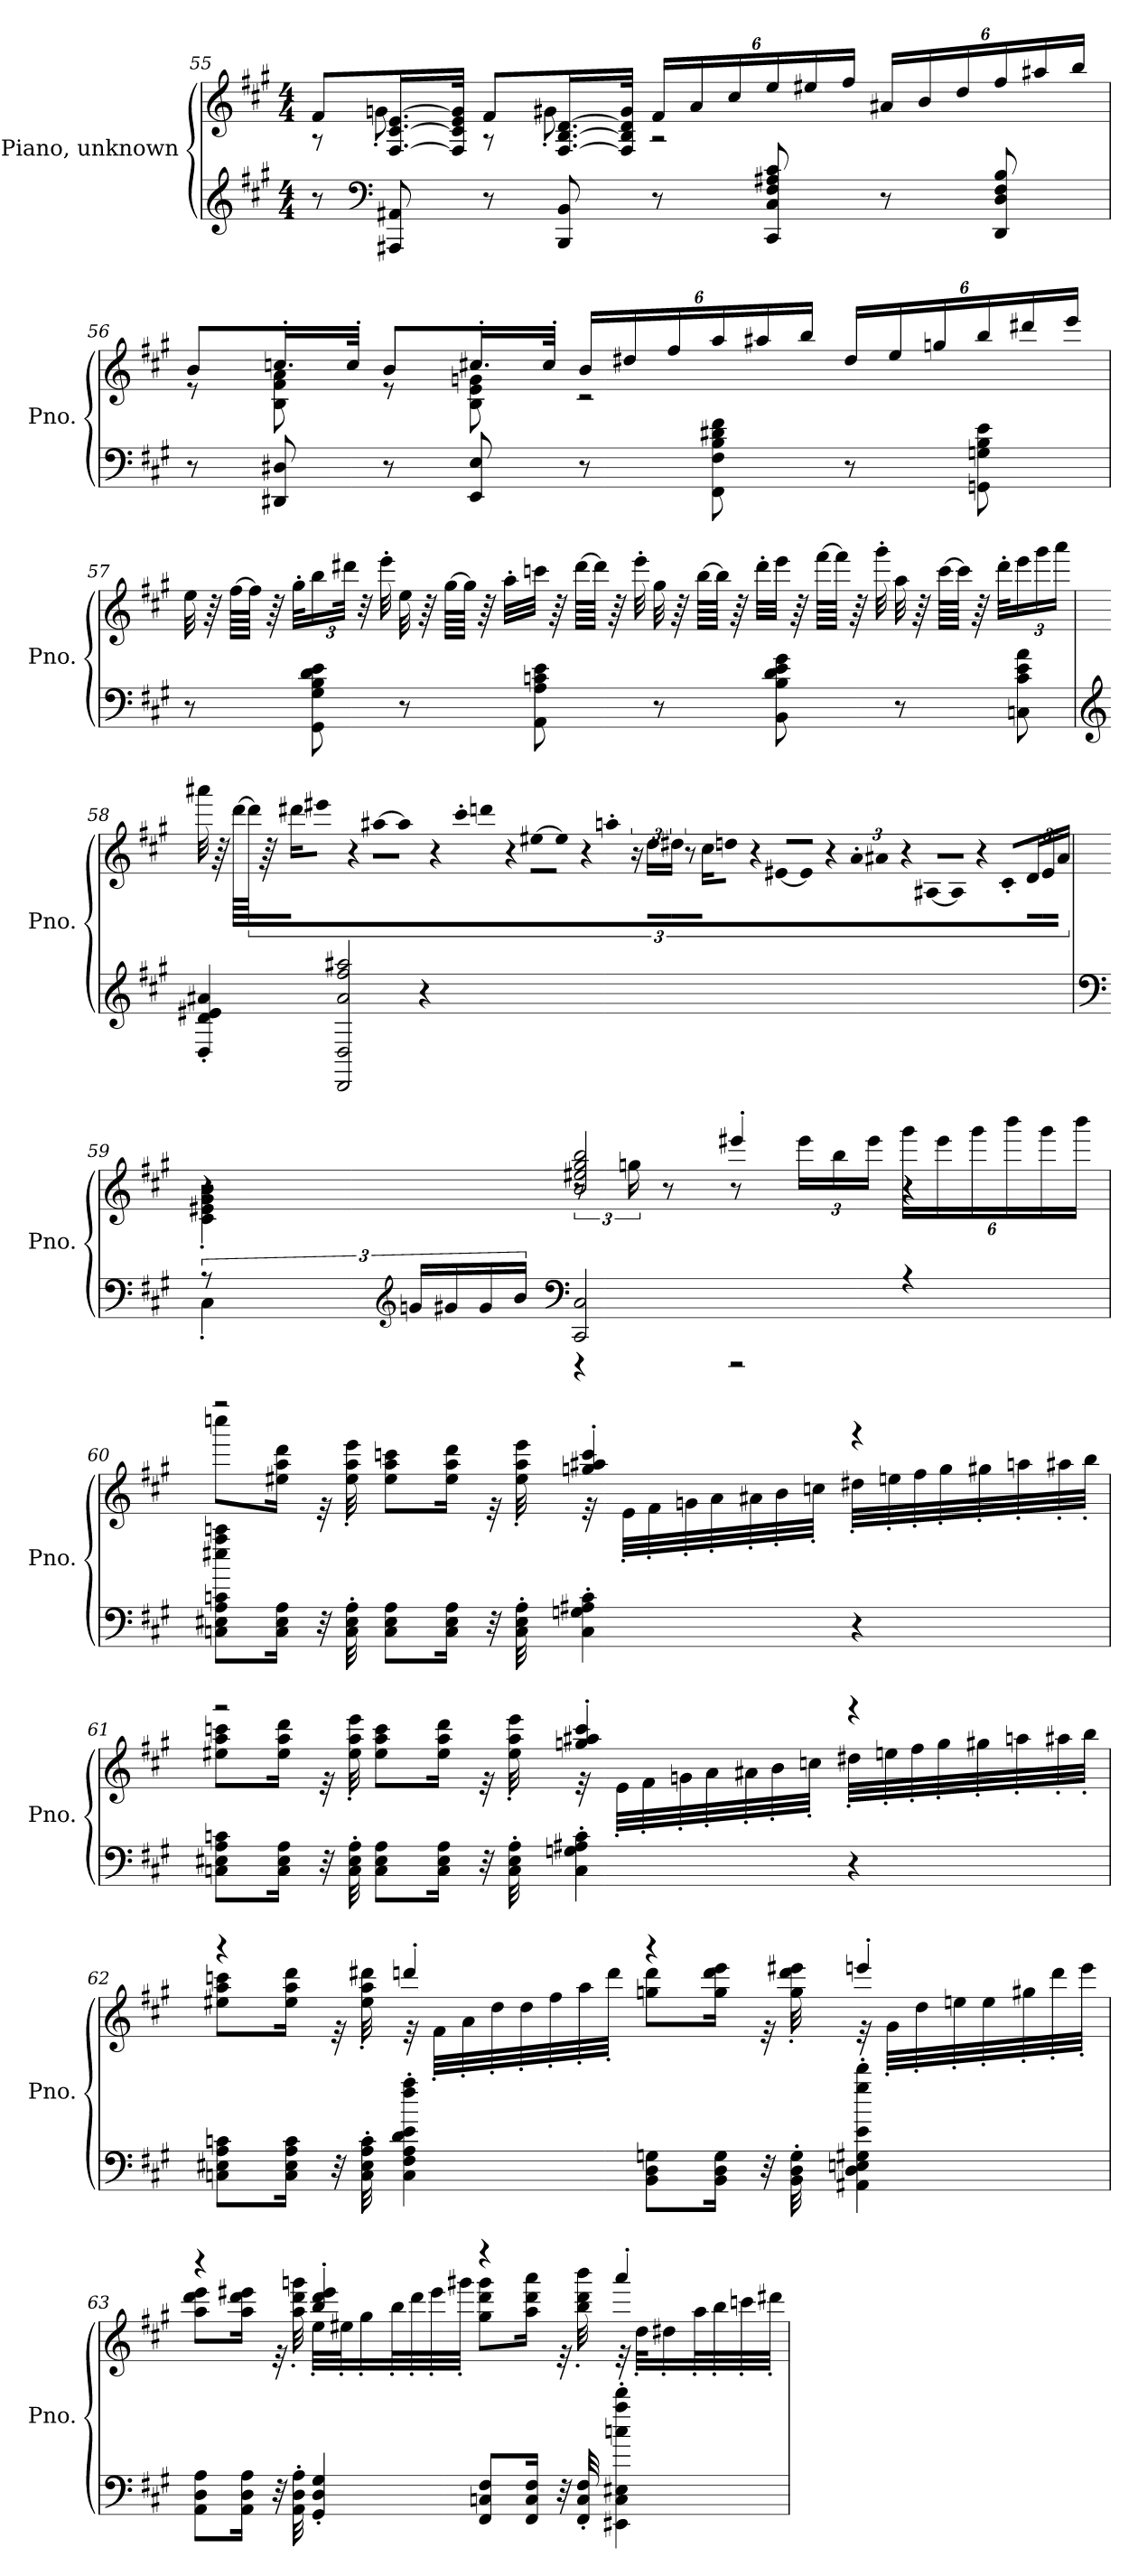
**kern	**kern
*part1	*part1
*staff2	*staff1
*I"Piano, unknown	*
*I'Pno.	*
!!LO:LB:g=z
*clefG2	*clefG2
*k[f#c#g#]	*k[f#c#g#]
*M4/4	*M4/4
=55	=55
*	*^
8r	8f#/L	8r
*clefF4	*	*
8AAA#X/ 8AA#X/	[16.F#/ [16.c#/ [16.e/L	8gn'\
.	32F#/] 32c#/] 32e/] 32g/JJk	.
8r	8f#/L	8r
8BBB/ 8BB/	[16.F#/ [16.B/ [16.d/L	8g#X'\
.	32F#/] 32B/] 32d/] 32g#/JJk	.
*	*Xbrackettup	*
8r	24f#/LL	2r
.	24a/	.
.	24cc#/	.
8CC#/ 8C#/ 8F#/ 8A#X/ 8c#/	24ee/	.
.	24ee#X/	.
.	24ff#/JJ	.
8r	24a#X/LL	.
.	24b/	.
.	24dd/	.
8DD/ 8D/ 8F#/ 8B/	24ff#/	.
.	24aa#X/	.
.	24bb/JJ	.
!!LO:PB:g=z	!!
=56	=56	=56
8r	8b/L	8r
8DD#X/ 8D#X/	16.ccn'/L	8B\ 8f#\ 8a\
.	32cc'/JJk	.
8r	8b/L	8r
8EE/ 8E/	16.cc#X'/L	8B\ 8e\ 8gn\
.	32cc#'/JJk	.
8r	24b/LL	2r
.	24dd#X/	.
.	24ff#/	.
8FF#\ 8F#\ 8B\ 8d#X\ 8f#\	24aa/	.
.	24aa#X/	.
.	24bb/JJ	.
8r	24dd#/LL	.
.	24ee/	.
.	24ggn/	.
8GGn\ 8Gn\ 8B\ 8e\	24bb/	.
.	24ddd#X/	.
.	24eee/JJ	.
*	*v	*v
!!LO:LB:g=z
=57	=57
8r	32ee\
.	64r
.	[64ff#\LLLL
.	64ff#\JJJJ]
.	64r
.	32gg#'\KLL
8GG#\ 8G#\ 8B\ 8d\ 8e\	24bb\
.	48ddd#X\JJk
.	32r
.	32eee'\
8r	32ee\
.	64r
.	[64gg#\LLLL
.	64gg#\JJJJ]
.	64r
.	32aa'\LLL
8AA\ 8A\ 8cn\ 8e\	32cccn\JJJ
.	64r
.	[64ddd#\LLLL
.	64ddd#\JJJJ]
.	64r
.	32eee'\
8r	32gg#\
.	64r
.	[64bb\LLLL
.	64bb\JJJJ]
.	64r
.	32ddd#'\LLL
8BB\ 8B\ 8d\ 8e\ 8g#\	32eee\JJJ
.	64r
.	[64fff#\LLLL
.	64fff#\JJJJ]
.	64r
.	32ggg#'\
8r	32aa\
.	64r
.	[64ccc\LLLL
.	64ccc\JJJJ]
.	64r
.	32ddd#'\KLL
8Cn\ 8c\ 8e\ 8a\	24eee\
.	24ggg#\
.	24aaa\JJ
!!LO:LB:g=z
=58	=58
*clefG2	*
4D/' 4d/' 4e#X/' 4a#X/'	32aaa#X\
.	64r
.	[64ddd\LLLL
*	*brackettup
.	96ddd\JJJJ]
.	96r
.	24ddd#X\LL
.	32eee#X\JJk
.	64r
.	[64aa#X\LLLL
.	64aa#\JJJJ]
.	64r
.	32ccc#'\
2DD/ 2D/ 2a#/ 2ff#/ 2aa#X/	32dddn\
.	64r
.	[64ee#X\LLLL
.	64ee#\JJJJ]
.	64r
.	32aan'\
.	24r
.	24dd\LL
.	24dd#X\JJ
.	12r
.	24cc#\LL
.	32ddn\JJk
.	64r
.	[64e#X/LLLL
.	64e#/JJJJ]
.	64r
.	32a'/
4r	32a#X/
.	64r
.	[64A#X/LLLL
.	64A#/JJJJ]
.	64r
.	32c#'/KLL
*	*Xbrackettup
.	24d/
.	24e#/
.	24a#/JJ
!!LO:LB:g=z
=59	=59
*clefF4	*
*^	*^
*	*	*	*^
12r	4C#'\	2r	4c#\' 4e#X\' 4g#\' 4b\'	4r
*clefG2	*	*	*	*
24gn/LL	.	.	.	.
*Xbrackettup	*	*	*	*
24g#X/	.	.	.	.
24g#/	.	.	.	.
24b/JJ	.	.	.	.
*clefF4	*	*	*	*
*	*	*	*brackettup	*
2CC#/ 2C#/	4r	.	12r	2b/ 2ee#X/ 2gg#/ 2bb/
.	.	.	24ggn\	.
.	.	.	8r	.
.	2r	4eee#X'/	8r	.
*	*	*	*Xbrackettup	*
.	.	.	24eee#\LL	.
.	.	.	24bb\	.
.	.	.	24eee#\JJ	.
4r	.	4r	24ggg#\LL	4r
.	.	.	24eee#\	.
.	.	.	24ggg#\	.
.	.	.	24bbb\	.
.	.	.	24ggg#\	.
.	.	.	24bbb\JJ	.
*v	*v	*	*	*
*	*	*v	*v
!!LO:LB:g=z
=60	=60	=60
8Cn\ 8E#X\ 8A\ 8cn\ 8ee#X\ 8aa\ 8cccn\L	2r	8ccccn\L
16C\ 16E#\ 16A\Jk	.	16ee#X\ 16aa\ 16ddd\Jk
32r	.	32r
32C\' 32E#\' 32A\'	.	32ee#\' 32aa\' 32eee\'
8C\ 8E#\ 8A\L	.	8ee#\ 8aa\ 8cccn\L
16C\ 16E#\ 16A\Jk	.	16ee#\ 16aa\ 16ddd\Jk
32r	.	32r
32C\' 32E#\' 32A\'	.	32ee#\' 32aa\' 32eee\'
4C\' 4Gn\' 4A#X\' 4c\'	4ggn/' 4aa#X/' 4ccc/'	32r
.	.	32e'\LLL
.	.	32f#'\
.	.	32gn'\
.	.	32a'\
.	.	32a#X'\
.	.	32b'\
.	.	32ccn'\JJJ
4r	4r	32dd#X'\LLL
.	.	32een'\
.	.	32ff#'\
.	.	32gg'\
.	.	32gg#X'\
.	.	32aan'\
.	.	32aa#X'\
.	.	32bb'\JJJ
!!LO:LB:g=z	!!
=61	=61	=61
8Cn\ 8E#X\ 8A\ 8cn\L	2r	8ee#X\ 8aa\ 8cccn\L
16C\ 16E#\ 16A\Jk	.	16ee#\ 16aa\ 16ddd\Jk
32r	.	32r
32C\' 32E#\' 32A\'	.	32ee#\' 32aa\' 32eee\'
8C\ 8E#\ 8A\L	.	8ee#\ 8aa\ 8ccc\L
16C\ 16E#\ 16A\Jk	.	16ee#\ 16aa\ 16ddd\Jk
32r	.	32r
32C\' 32E#\' 32A\'	.	32ee#\' 32aa\' 32eee\'
4C\' 4Gn\' 4A#X\' 4c\'	4ggn/' 4aa#X/' 4ccc/'	32r
.	.	32e'\LLL
.	.	32f#'\
.	.	32gn'\
.	.	32a'\
.	.	32a#X'\
.	.	32b'\
.	.	32ccn'\JJJ
4r	4r	32dd#X'\LLL
.	.	32een'\
.	.	32ff#'\
.	.	32gg'\
.	.	32gg#X'\
.	.	32aan'\
.	.	32aa#X'\
.	.	32bb'\JJJ
!!LO:PB:g=z	!!
=62	=62	=62
8Cn\ 8E#X\ 8A\ 8cn\L	4r	8ee#X\ 8aa\ 8cccn\L
16C\ 16E#\ 16A\ 16c\Jk	.	16ee#\ 16aa\ 16ddd\Jk
32r	.	32r
32C\' 32E#\' 32A\' 32c\'	.	32ee#\' 32aa\' 32ddd#X\'
4C\' 4F#\' 4A\' 4d\' 4e\' 4ff#\' 4aa\'	4dddn'/	32r
.	.	32f#'\LLL
.	.	32a'\
.	.	32dd'\
.	.	32dd'\
.	.	32ff#'\
.	.	32aa'\
.	.	32ddd'\JJJ
8BB\ 8D\ 8Gn\L	4r	8ggn\ 8ddd\L
16BB\ 16D\ 16G\Jk	.	16gg\ 16ddd\ 16eee\Jk
32r	.	32r
32BB\' 32D\' 32G\'	.	32gg\' 32ddd\' 32eee#X\'
4AA#X\' 4D\' 4En\' 4G#X\' 4e\' 4gg#\' 4ddd\'	4eeen'/	32r
.	.	32g#'\LLL
.	.	32dd'\
.	.	32een'\
.	.	32ee'\
.	.	32gg#X'\
.	.	32ddd'\
.	.	32eee'\JJJ
!!LO:LB:g=z	!!
=63	=63	=63
8AA\ 8D\ 8A\L	4r	8aa\ 8ddd\ 8eee\L
16AA\ 16D\ 16A\Jk	.	16aa\ 16ddd\ 16eee#X\Jk
32r	.	32r
32AA\' 32D\' 32A\'	.	32aa\' 32ddd\' 32gggn\'
4GG#/' 4D/' 4G#/'	4bb/' 4ddd/' 4eee#/'	32ee'\LLL
.	.	32ee#X'\J
.	.	16gg#'\
.	.	32bb'\L
.	.	32ddd'\
.	.	32eee#'\
.	.	32ggg#X'\JJJ
8FF#/ 8Cn/ 8F#/L	4r	8gg#\ 8ddd\ 8ggg#\L
16FF#/ 16C/ 16F#/Jk	.	16aa\ 16ddd\ 16aaa\Jk
32r	.	32r
32FF#/' 32C/' 32F#/'	.	32bb\' 32ddd\' 32bbb\'
4EE#X\' 4C\' 4E#X\' 4ccn\' 4aa\' 4ddd\'	4aaa'/	32r
.	.	32dd'\KLL
.	.	16dd#X'\
.	.	32aa'\L
.	.	32bb'\
.	.	32cccn'\
.	.	32ddd#X'\JJJ
*	*v	*v
=	=
*-	*-
